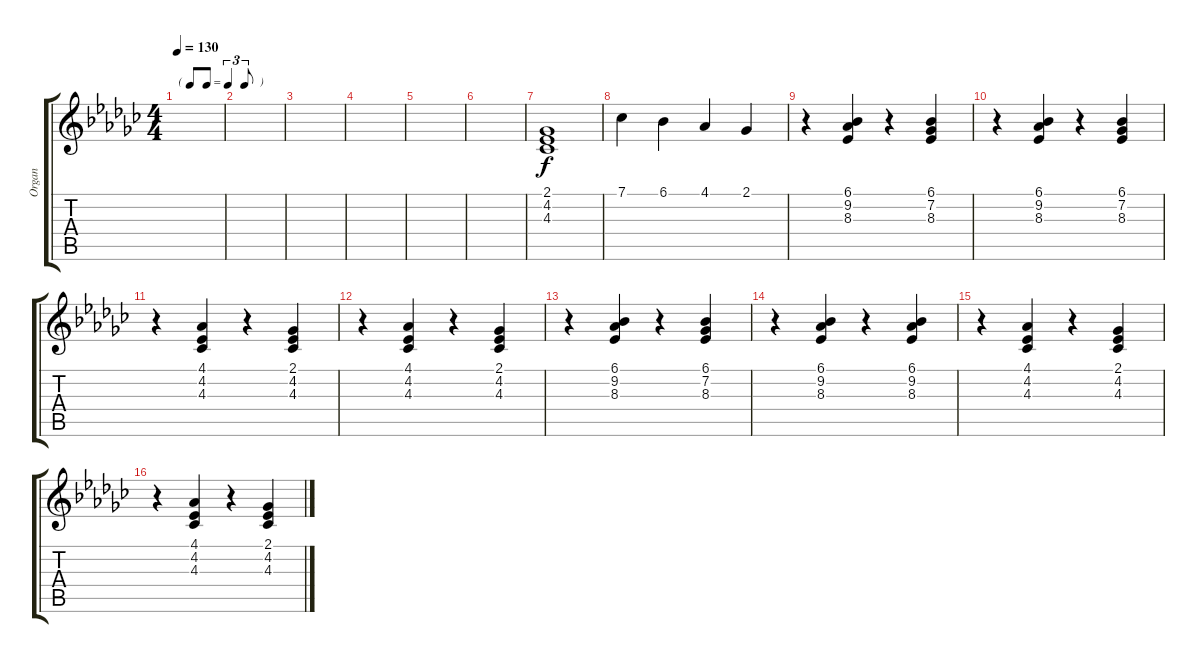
\track ("Organ" "Organ") {instrument drawbarorgan}
\staff {score tabs}
\tuning (E4 B3 G3 D3 A2 E2) {hide}
\ts (4 4)
\tf triplet8th
\tempo 130
\clef g2
\ks gb
|
|
|
|
|
|
(2.1 4.2 4.3).1 |
7.1.4 6.1.4 4.1.4 2.1.4 |
r.4 (6.1 9.2 8.3).4 r.4 (6.1 7.2 8.3).4 |
r.4 (6.1 9.2 8.3).4 r.4 (6.1 7.2 8.3).4 |
r.4 (4.1 4.2 4.3).4 r.4 (2.1 4.2 4.3).4 |
r.4 (4.1 4.2 4.3).4 r.4 (2.1 4.2 4.3).4 |
r.4 (6.1 9.2 8.3).4 r.4 (6.1 7.2 8.3).4 |
r.4 (6.1 9.2 8.3).4 r.4 (6.1 9.2 8.3).4 |
r.4 (4.1 4.2 4.3).4 r.4 (2.1 4.2 4.3).4 |
r.4 (4.1 4.2 4.3).4 r.4 (2.1 4.2 4.3).4
